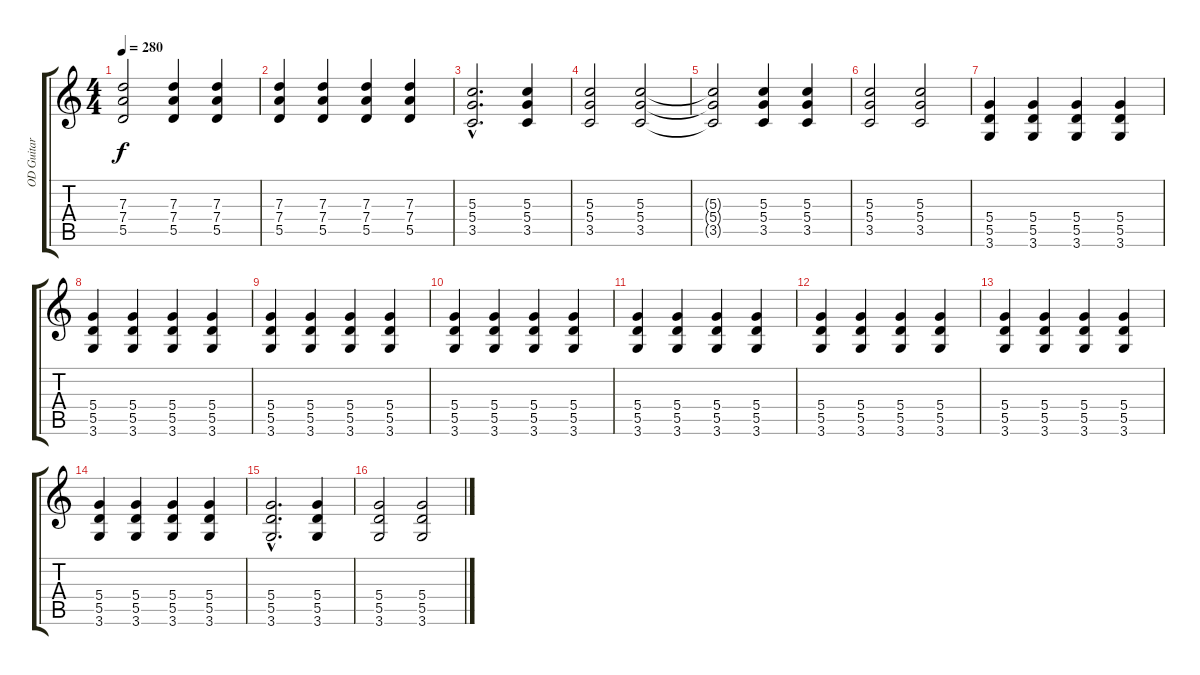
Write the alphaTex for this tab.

\track ("OD Guitar" "OD Guitar") {instrument overdrivenguitar}
\staff {score tabs}
\tuning (E4 B3 G3 D3 A2 E2) {hide}
\ts (4 4)
\tempo 280
\clef g2
\ks c
(7.3{t} 7.4{t} 5.5{t}).2{dy f} (7.3 7.4 5.5).4 (7.3 7.4 5.5).4 |
(7.3 7.4 5.5).4 (7.3 7.4 5.5).4 (7.3 7.4 5.5).4 (7.3 7.4 5.5).4 |
(5.3{hac} 5.4{hac} 3.5{hac}).2{d} (5.3 5.4 3.5).4 |
(5.3 5.4 3.5).2 (5.3 5.4 3.5).2 |
(5.3{t} 5.4{t} 3.5{t}).2 (5.3 5.4 3.5).4 (5.3 5.4 3.5).4 |
(5.3 5.4 3.5).2 (5.3 5.4 3.5).2 |
(5.4 5.5 3.6).4 (5.4 5.5 3.6).4 (5.4 5.5 3.6).4 (5.4 5.5 3.6).4 |
(5.4 5.5 3.6).4 (5.4 5.5 3.6).4 (5.4 5.5 3.6).4 (5.4 5.5 3.6).4 |
(5.4 5.5 3.6).4 (5.4 5.5 3.6).4 (5.4 5.5 3.6).4 (5.4 5.5 3.6).4 |
(5.4 5.5 3.6).4 (5.4 5.5 3.6).4 (5.4 5.5 3.6).4 (5.4 5.5 3.6).4 |
(5.4 5.5 3.6).4 (5.4 5.5 3.6).4 (5.4 5.5 3.6).4 (5.4 5.5 3.6).4 |
(5.4 5.5 3.6).4 (5.4 5.5 3.6).4 (5.4 5.5 3.6).4 (5.4 5.5 3.6).4 |
(5.4 5.5 3.6).4 (5.4 5.5 3.6).4 (5.4 5.5 3.6).4 (5.4 5.5 3.6).4 |
(5.4 5.5 3.6).4 (5.4 5.5 3.6).4 (5.4 5.5 3.6).4 (5.4 5.5 3.6).4 |
(5.4{hac} 5.5{hac} 3.6{hac}).2{d} (5.4 5.5 3.6).4 |
(5.4 5.5 3.6).2 (5.4 5.5 3.6).2
